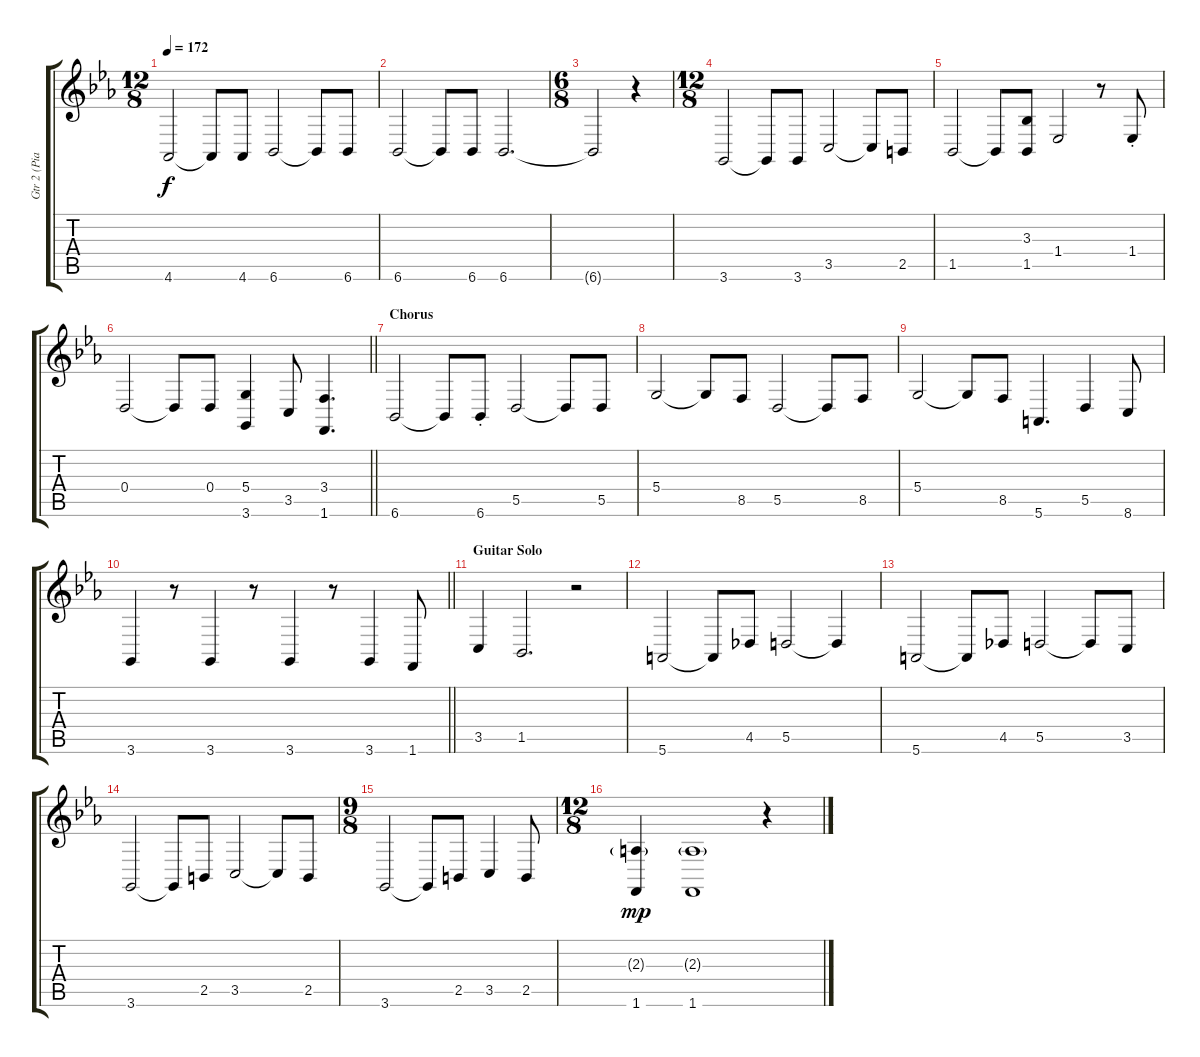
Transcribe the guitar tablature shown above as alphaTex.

\track ("Gtr 2 (Piano left hand etc)" "Gtr 2 (Pia") {instrument brightacousticpiano}
\staff {score tabs}
\tuning (E4 B3 G3 D3 A2 E2) {hide}
\ts (12 8)
\tempo 172
\clef g2
\ks cminor
4.6.2{dy f} 4.6{t}.8 4.6.8 6.6.2 6.6{t}.8 6.6.8 |
6.6.2 6.6{t}.8 6.6.8 6.6.2{d} |
\ts (6 8)
6.6{t}.2 r.4 |
\ts (12 8)
3.6.2 3.6{t}.8 3.6.8 3.5.2 3.5{t}.8 2.5.8 |
1.5.2 1.5{t}.8 (3.3 1.5).8 1.4.2 r.8 1.4{st}.8 |
\barLineRight lightlight
0.4.2 0.4{t}.8 0.4.8 (5.4 3.6).4 3.5.8 (3.4 1.6).4{d} |
\section ("" "Chorus")
6.6.2 6.6{t}.8 6.6{st}.8 5.5.2 5.5{t}.8 5.5.8 |
5.4.2 5.4{t}.8 8.5.8 5.5.2 5.5{t}.8 8.5.8 |
5.4.2 5.4{t}.8 8.5.8 5.6.4{d} 5.5.4 8.6.8 |
\barLineRight lightlight
3.6.4 r.8 3.6.4 r.8 3.6.4 r.8 3.6.4 1.6.8 |
\section ("" "Guitar Solo")
3.5.4 1.5.2{d} r.2 |
5.6.2 5.6{t}.8 4.5.8 5.5.2 5.5{t}.4 |
5.6.2 5.6{t}.8 4.5.8 5.5.2 5.5{t}.8 3.5.8 |
3.6.2 3.6{t}.8 2.5.8 3.5.2 3.5{t}.8 2.5.8 |
\ts (9 8)
3.6.2 3.6{t}.8 2.5.8 3.5.4 2.5.8 |
\ts (12 8)
(2.3{g} 1.6).4{dy mp} (2.3{g} 1.6).1 r.4
